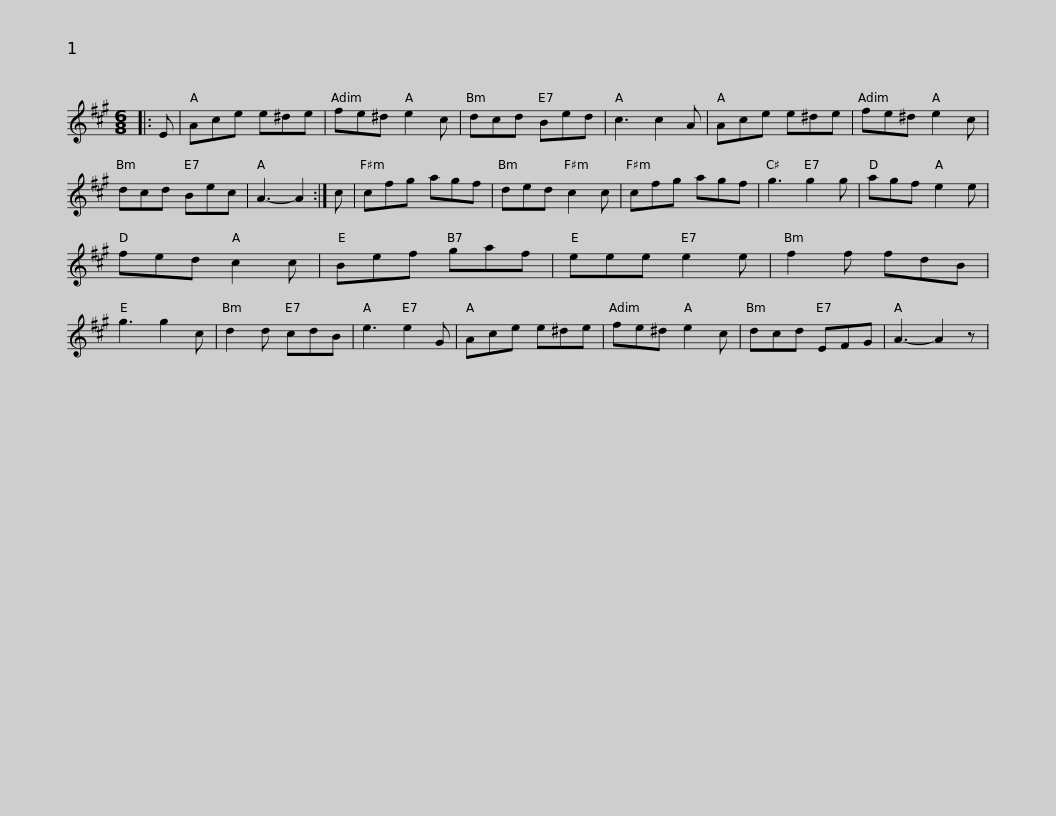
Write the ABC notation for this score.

X:1
L:1/8
M:6/8
I:linebreak $
K:A
V:1 treble
V:1
|: E | Ace e^de | fe^d e2 c | dcd Bed | c3 c2 A | %5
 Ace e^de | fe^d e2 c |$ dcd Bec | A3- A2 :| c | %10
 cfg agf | ded c2 c | cfg agf | g3 g2 g | agf e2 e | %15
 fed c2 c |$ Bef gaf | eee e2 e | f2 f fdB | g3 g2 c | %20
 d2 d cdB | e3 e2 G | Ace e^de | fe^d e2 c |$ dcd EFG | %25
 A3- A2 z | %26
